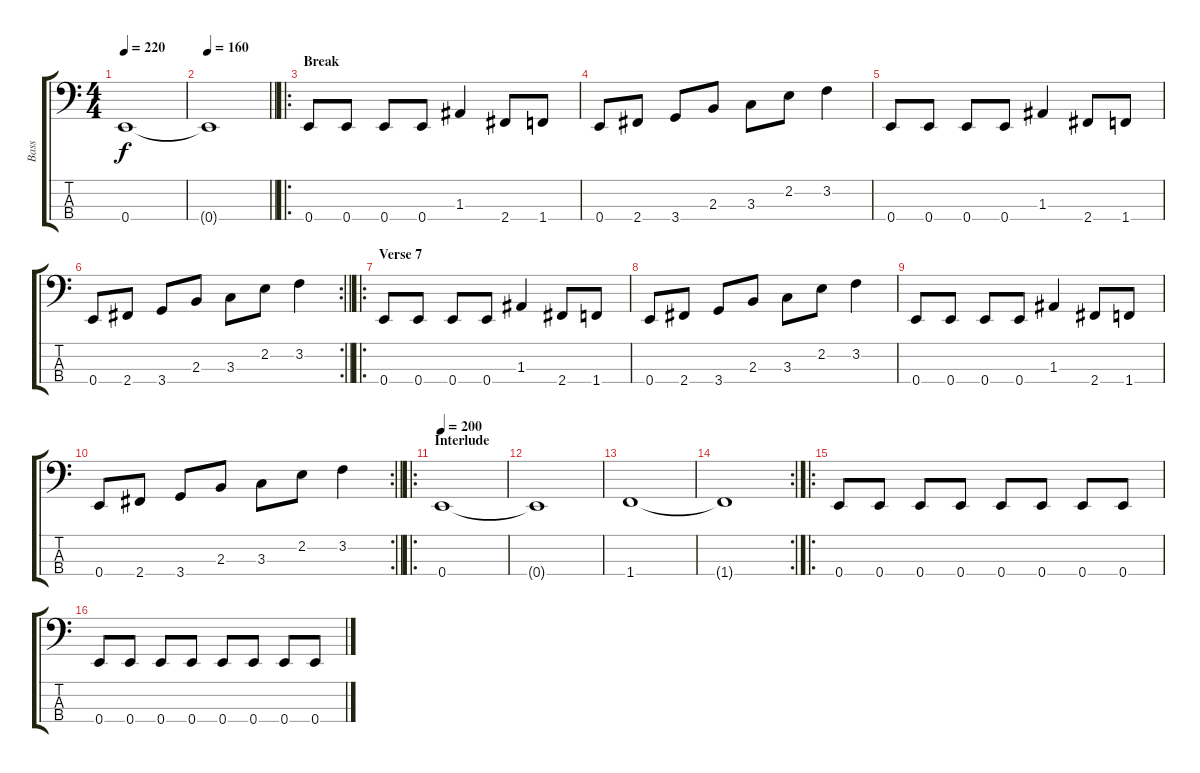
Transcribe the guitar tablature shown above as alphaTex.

\track ("Bass" "Bass") {instrument electricbassfinger}
\staff {score tabs}
\tuning (G2 D2 A1 E1) {hide}
\ts (4 4)
\tempo 220
\clef f4
\ks c
0.4{t}.1{dy f} |
\tempo 160
\barLineRight lightlight
0.4{t}.1 |
\ro
\section ("" "Break")
0.4.8 0.4.8 0.4.8 0.4.8 1.3.4 2.4.8 1.4.8 |
0.4.8 2.4.8 3.4.8 2.3.8 3.3.8 2.2.8 3.2.4 |
0.4.8 0.4.8 0.4.8 0.4.8 1.3.4 2.4.8 1.4.8 |
\rc 2
\barLineRight lightlight
0.4.8 2.4.8 3.4.8 2.3.8 3.3.8 2.2.8 3.2.4 |
\ro
\section ("" "Verse 7")
0.4.8 0.4.8 0.4.8 0.4.8 1.3.4 2.4.8 1.4.8 |
0.4.8 2.4.8 3.4.8 2.3.8 3.3.8 2.2.8 3.2.4 |
0.4.8 0.4.8 0.4.8 0.4.8 1.3.4 2.4.8 1.4.8 |
\rc 2
\barLineRight lightlight
0.4.8 2.4.8 3.4.8 2.3.8 3.3.8 2.2.8 3.2.4 |
\ro
\section ("" "Interlude")
\tempo 200
0.4.1 |
0.4{t}.1 |
1.4.1 |
\rc 2
1.4{t}.1 |
\ro
0.4.8 0.4.8 0.4.8 0.4.8 0.4.8 0.4.8 0.4.8 0.4.8 |
0.4.8 0.4.8 0.4.8 0.4.8 0.4.8 0.4.8 0.4.8 0.4.8
